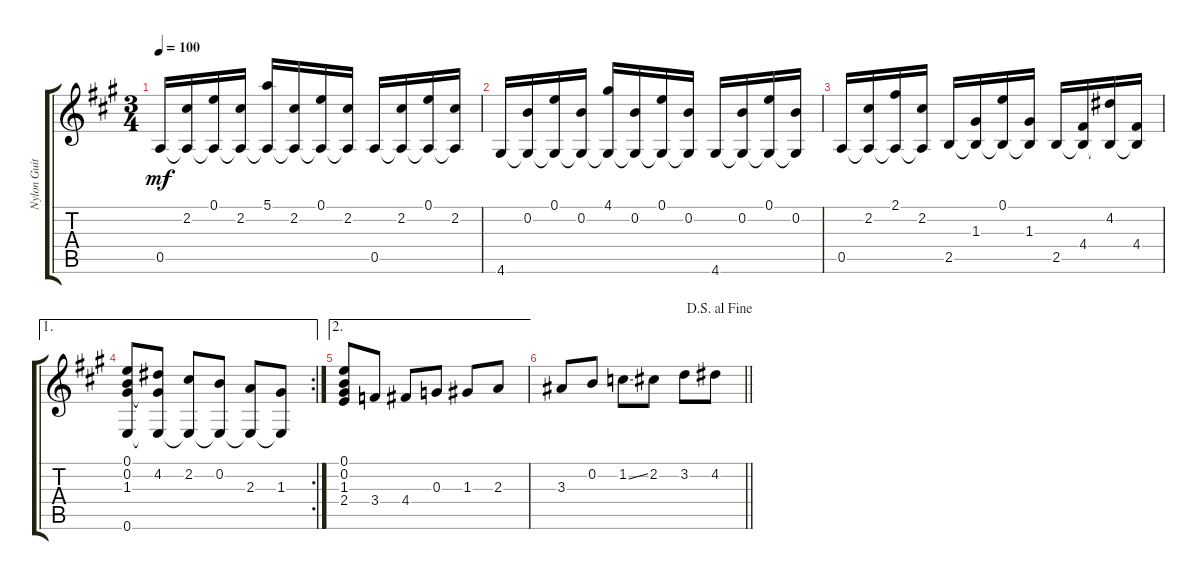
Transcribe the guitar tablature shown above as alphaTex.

\track ("Nylon Guitar" "Nylon Guit") {instrument acousticguitarnylon}
\staff {score tabs}
\tuning (E4 B3 G3 D3 A2 E2) {hide}
\ts (3 4)
\tempo 100
\clef g2
\ks a
0.5.16{dy mf} (2.2 0.5{t}).16 (0.1 0.5{t}).16 (2.2 0.5{t}).16 (5.1 0.5{t}).16 (2.2 0.5{t}).16 (0.1 0.5{t}).16 (2.2 0.5{t}).16 0.5.16 (2.2 0.5{t}).16 (0.1 0.5{t}).16 (2.2 0.5{t}).16 |
4.6.16 (0.2 4.6{t}).16 (0.1 4.6{t}).16 (0.2 4.6{t}).16 (4.1 4.6{t}).16 (0.2 4.6{t}).16 (0.1 4.6{t}).16 (0.2 4.6{t}).16 4.6.16 (0.2 4.6{t}).16 (0.1 4.6{t}).16 (0.2 4.6{t}).16 |
0.5.16 (2.2 0.5{t}).16 (2.1 0.5{t}).16 (2.2 0.5{t}).16 2.5.16 (1.3 2.5{t}).16 (0.1 2.5{t}).16 (1.3 2.5{t}).16 2.5.16 (4.4 2.5{t}).16 (4.2 2.5{t}).16 (4.4 2.5{t}).16 |
\ae 1
\rc 2
(0.1 0.2 1.3 0.6).8 (4.2 1.3{t} 0.6{t}).8 (2.2 0.6{t}).8 (0.2 0.6{t}).8 (2.3 0.6{t}).8 (1.3 0.6{t}).8 |
\ae 2
(0.1 0.2 1.3 2.4).8 3.4.8 4.4.8 0.3.8 1.3.8 2.3.8 |
\jump dalsegnoalfine
\barLineRight lightlight
3.3.8 0.2.8 1.2{ss}.8 2.2.8 3.2.8 4.2.8
